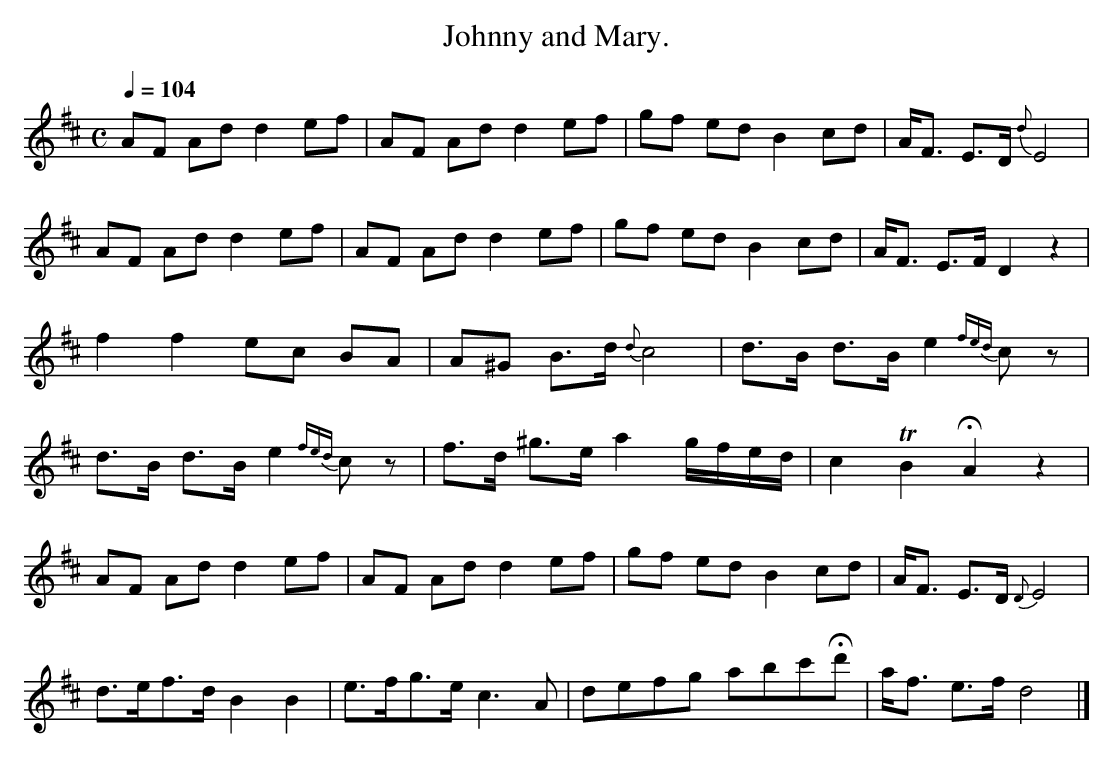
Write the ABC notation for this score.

X:1
T:Johnny and Mary.
M:C
L:1/8
Q:1/4=104
K:D
AF   Ad  d2      ef      | AF   Ad     d2      ef|gf ed  B2cd   |A<F E>D {d}E4  |!
AF   Ad  d2      ef      | AF   Ad     d2      ef|gf ed  B2cd   |A<F E>F    D2z2|!
f2   f2  ec      BA      | A^G  B>d {d}c4        |
d>B  d>B e2 {fed}cz      |!d>B  d>B    e2 {fed}cz|
f>d ^g>e a2      g/f/e/d/| c2  TB2     HA2     z2|!
AF   Ad  d2      ef      | AF   Ad     d2      ef|gf ed  B2cd   |A<F E>D {D}E4  |!
d>ef>d B2      B2      | e>fg>e    c3       A|defg  abc'Hd'|a<f e>f    d4 |]
